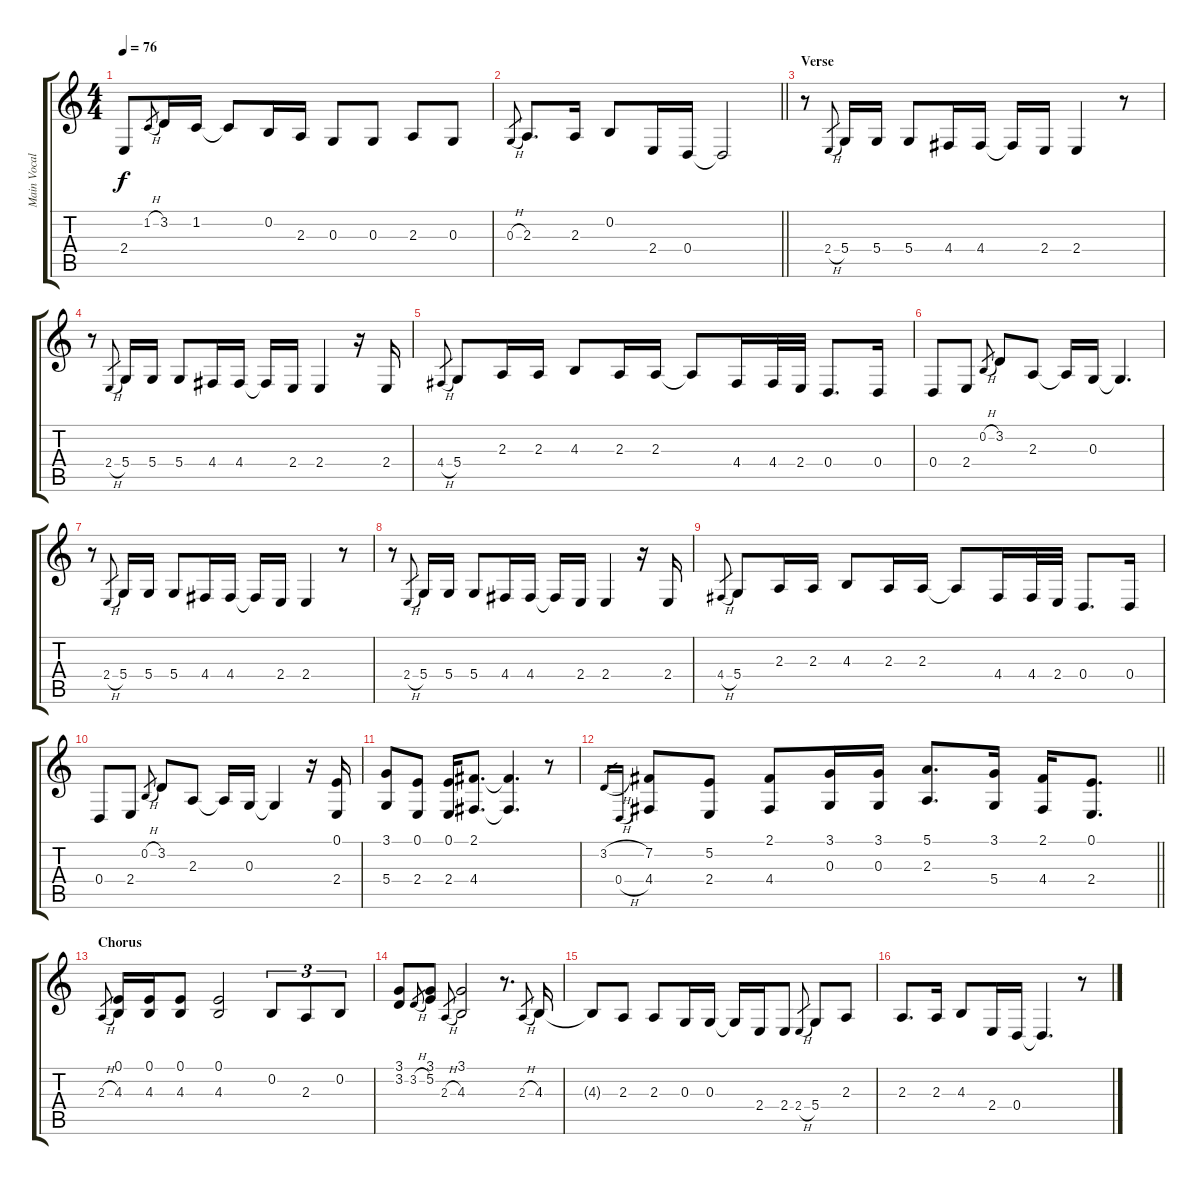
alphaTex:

\track ("Main Vocals" "Main Vocal") {instrument clarinet}
\staff {score tabs}
\tuning (E4 B3 G3 D3 A2 E2) {hide}
\ts (4 4)
\tempo 76
\clef g2
\ks c
2.4{t}.8{dy f} 1.2{h}.8{gr} 3.2.16 1.2.16 1.2{t}.8 0.2.16 2.3.16 0.3.8 0.3.8 2.3.8 0.3.8 |
\barLineRight lightlight
0.3{h}.8{gr} 2.3.8{d} 2.3.16 0.2.8 2.4.16 0.4.16 0.4{t}.2 |
\section ("" "Verse")
r.8 2.4{h}.8{gr} 5.4.16 5.4.16 5.4.8 4.4.16 4.4.16 4.4{t}.16 2.4.16 2.4.4 r.8 |
r.8 2.4{h}.8{gr} 5.4.16 5.4.16 5.4.8 4.4.16 4.4.16 4.4{t}.16 2.4.16 2.4.4 r.16 2.4.16 |
4.4{h}.8{gr} 5.4.8 2.3.16 2.3.16 4.3.8 2.3.16 2.3.16 2.3{t}.8 4.4.16 4.4.32 2.4.32 0.4.8{d} 0.4.16 |
0.4.8 2.4.8 0.2{h}.8{gr} 3.2.8 2.3.8 2.3{t}.16 0.3.16 0.3{t}.4{d} |
r.8 2.4{h}.8{gr} 5.4.16 5.4.16 5.4.8 4.4.16 4.4.16 4.4{t}.16 2.4.16 2.4.4 r.8 |
r.8 2.4{h}.8{gr} 5.4.16 5.4.16 5.4.8 4.4.16 4.4.16 4.4{t}.16 2.4.16 2.4.4 r.16 2.4.16 |
4.4{h}.8{gr} 5.4.8 2.3.16 2.3.16 4.3.8 2.3.16 2.3.16 2.3{t}.8 4.4.16 4.4.32 2.4.32 0.4.8{d} 0.4.16 |
0.4.8 2.4.8 0.2{h}.8{gr} 3.2.8 2.3.8 2.3{t}.16 0.3.16 0.3{t}.4 r.16 (0.1 2.4).16 |
(3.1 5.4).8 (0.1 2.4).8 (0.1 2.4).16 (2.1 4.4).8{d} (2.1{t} 4.4{t}).4{d} r.8 |
\barLineRight lightlight
3.2{h}.16{gr} 0.4{h}.16{gr} (7.2 4.4).8 (5.2 2.4).8 (2.1 4.4).8 (3.1 0.3).16 (3.1 0.3).16 (5.1 2.3).8{d} (3.1 5.4).16 (2.1 4.4).16 (0.1 2.4).8{d} |
\section ("" "Chorus")
2.3{h}.8{gr} (0.1 4.3).16 (0.1 4.3).16 (0.1 4.3).8 (0.1 4.3).2 0.2.8{tu (3 2)} 2.3.8{tu (3 2)} 0.2.8{tu (3 2)} |
(3.1 3.2).8 3.2{h}.8{gr} (3.1 5.2).8 2.3{h}.8{gr} (3.1 4.3).2 r.8{d} 2.3{h}.8{gr} 4.3.16 |
4.3{t}.8 2.3.8 2.3.8 0.3.16 0.3.16 0.3{t}.16 2.4.16 2.4.8 2.4{h}.8{gr} 5.4.8 2.3.8 |
2.3.8{d} 2.3.16 4.3.8 2.4.16 0.4.16 0.4{t}.4{d} r.8
